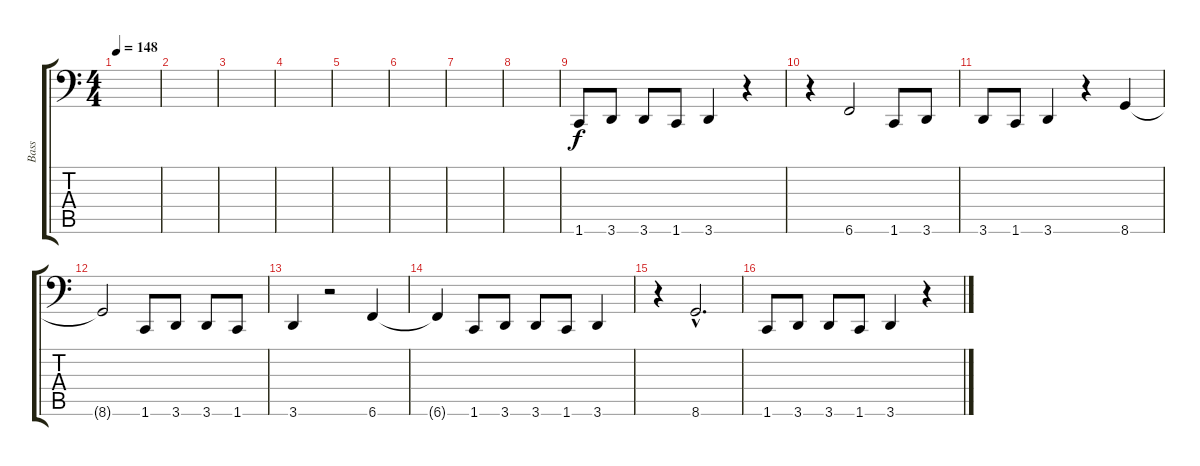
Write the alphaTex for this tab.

\track ("Bass" "Bass") {instrument electricbassfinger}
\staff {score tabs}
\tuning (C3 G2 D2 A1 E1 B0) {hide}
\ts (4 4)
\tempo 148
\clef f4
\ks c
|
|
|
|
|
|
|
|
1.6.8 3.6.8 3.6.8 1.6.8 3.6.4 r.4 |
r.4 6.6.2 1.6.8 3.6.8 |
3.6.8 1.6.8 3.6.4 r.4 8.6.4 |
8.6{t}.2 1.6.8 3.6.8 3.6.8 1.6.8 |
3.6.4 r.2 6.6.4 |
6.6{t}.4 1.6.8 3.6.8 3.6.8 1.6.8 3.6.4 |
r.4 8.6{hac}.2{d} |
1.6.8 3.6.8 3.6.8 1.6.8 3.6.4 r.4
